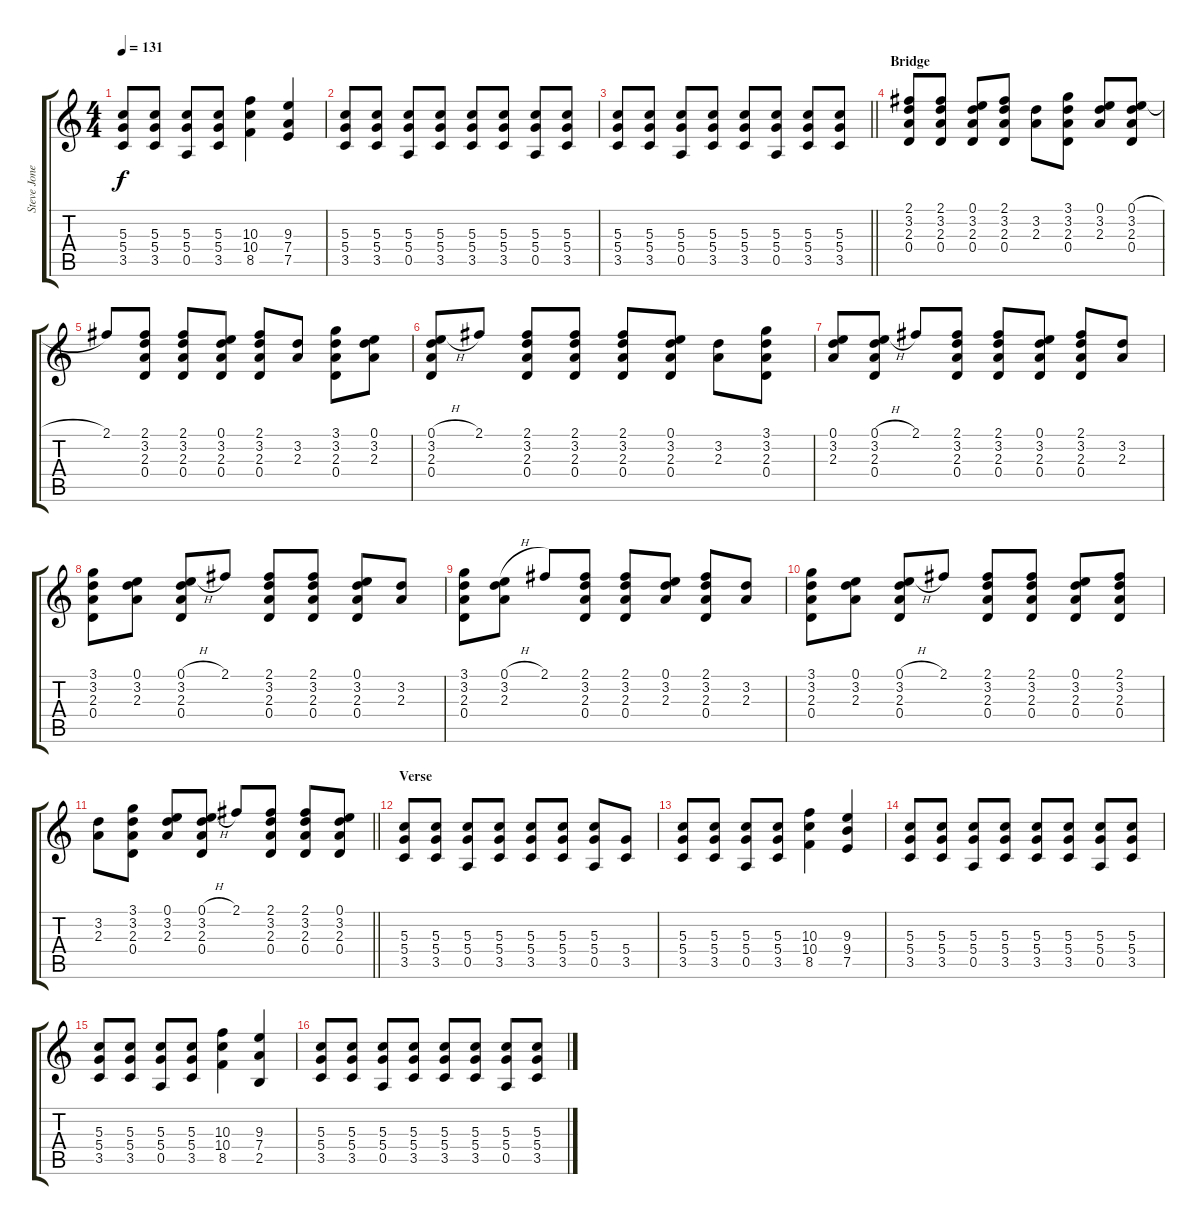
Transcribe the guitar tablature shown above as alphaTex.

\track ("Steve Jones" "Steve Jone") {instrument distortionguitar}
\staff {score tabs}
\tuning (E4 B3 G3 D3 A2 E2) {hide}
\ts (4 4)
\tempo 131
\clef g2
\ks c
(5.3 5.4 3.5).8{dy f} (5.3 5.4 3.5).8 (5.3 5.4 0.5).8 (5.3 5.4 3.5).8 (10.3 10.4 8.5).4 (9.3 7.4 7.5).4 |
(5.3 5.4 3.5).8 (5.3 5.4 3.5).8 (5.3 5.4 0.5).8 (5.3 5.4 3.5).8 (5.3 5.4 3.5).8 (5.3 5.4 3.5).8 (5.3 5.4 0.5).8 (5.3 5.4 3.5).8 |
\barLineRight lightlight
(5.3 5.4 3.5).8 (5.3 5.4 3.5).8 (5.3 5.4 0.5).8 (5.3 5.4 3.5).8 (5.3 5.4 3.5).8 (5.3 5.4 0.5).8 (5.3 5.4 3.5).8 (5.3 5.4 3.5).8 |
\section ("" "Bridge")
(2.1 3.2 2.3 0.4).8{volume 16} (2.1 3.2 2.3 0.4).8 (0.1 3.2 2.3 0.4).8 (2.1 3.2 2.3 0.4).8 (3.2 2.3).8 (3.1 3.2 2.3 0.4).8 (0.1 3.2 2.3).8 (0.1{h} 3.2 2.3 0.4).8 |
2.1.8 (2.1 3.2 2.3 0.4).8 (2.1 3.2 2.3 0.4).8 (0.1 3.2 2.3 0.4).8 (2.1 3.2 2.3 0.4).8 (3.2 2.3).8 (3.1 3.2 2.3 0.4).8 (0.1 3.2 2.3).8 |
(0.1{h} 3.2 2.3 0.4).8 2.1.8 (2.1 3.2 2.3 0.4).8 (2.1 3.2 2.3 0.4).8 (2.1 3.2 2.3 0.4).8 (0.1 3.2 2.3 0.4).8 (3.2 2.3).8 (3.1 3.2 2.3 0.4).8 |
(0.1 3.2 2.3).8 (0.1{h} 3.2 2.3 0.4).8 2.1.8 (2.1 3.2 2.3 0.4).8 (2.1 3.2 2.3 0.4).8 (0.1 3.2 2.3 0.4).8 (2.1 3.2 2.3 0.4).8 (3.2 2.3).8 |
(3.1 3.2 2.3 0.4).8 (0.1 3.2 2.3).8 (0.1{h} 3.2 2.3 0.4).8 2.1.8 (2.1 3.2 2.3 0.4).8 (2.1 3.2 2.3 0.4).8 (0.1 3.2 2.3 0.4).8 (3.2 2.3).8 |
(3.1 3.2 2.3 0.4).8 (0.1{h} 3.2 2.3).8 2.1.8 (2.1 3.2 2.3 0.4).8 (2.1 3.2 2.3 0.4).8 (0.1 3.2 2.3).8 (2.1 3.2 2.3 0.4).8 (3.2 2.3).8 |
(3.1 3.2 2.3 0.4).8 (0.1 3.2 2.3).8 (0.1{h} 3.2 2.3 0.4).8 2.1.8 (2.1 3.2 2.3 0.4).8 (2.1 3.2 2.3 0.4).8 (0.1 3.2 2.3 0.4).8 (2.1 3.2 2.3 0.4).8 |
\barLineRight lightlight
(3.2 2.3).8 (3.1 3.2 2.3 0.4).8 (0.1 3.2 2.3).8 (0.1{h} 3.2 2.3 0.4).8 2.1.8 (2.1 3.2 2.3 0.4).8 (2.1 3.2 2.3 0.4).8 (0.1 3.2 2.3 0.4).8 |
\section ("" "Verse")
(5.3 5.4 3.5).8{volume 13} (5.3 5.4 3.5).8 (5.3 5.4 0.5).8 (5.3 5.4 3.5).8 (5.3 5.4 3.5).8 (5.3 5.4 3.5).8 (5.3 5.4 0.5).8 (5.4 3.5).8 |
(5.3 5.4 3.5).8 (5.3 5.4 3.5).8 (5.3 5.4 0.5).8 (5.3 5.4 3.5).8 (10.3 10.4 8.5).4 (9.3 9.4 7.5).4 |
(5.3 5.4 3.5).8 (5.3 5.4 3.5).8 (5.3 5.4 0.5).8 (5.3 5.4 3.5).8 (5.3 5.4 3.5).8 (5.3 5.4 3.5).8 (5.3 5.4 0.5).8 (5.3 5.4 3.5).8 |
(5.3 5.4 3.5).8 (5.3 5.4 3.5).8 (5.3 5.4 0.5).8 (5.3 5.4 3.5).8 (10.3 10.4 8.5).4 (9.3 7.4 2.5).4 |
(5.3 5.4 3.5).8 (5.3 5.4 3.5).8 (5.3 5.4 0.5).8 (5.3 5.4 3.5).8 (5.3 5.4 3.5).8 (5.3 5.4 3.5).8 (5.3 5.4 0.5).8 (5.3 5.4 3.5).8
